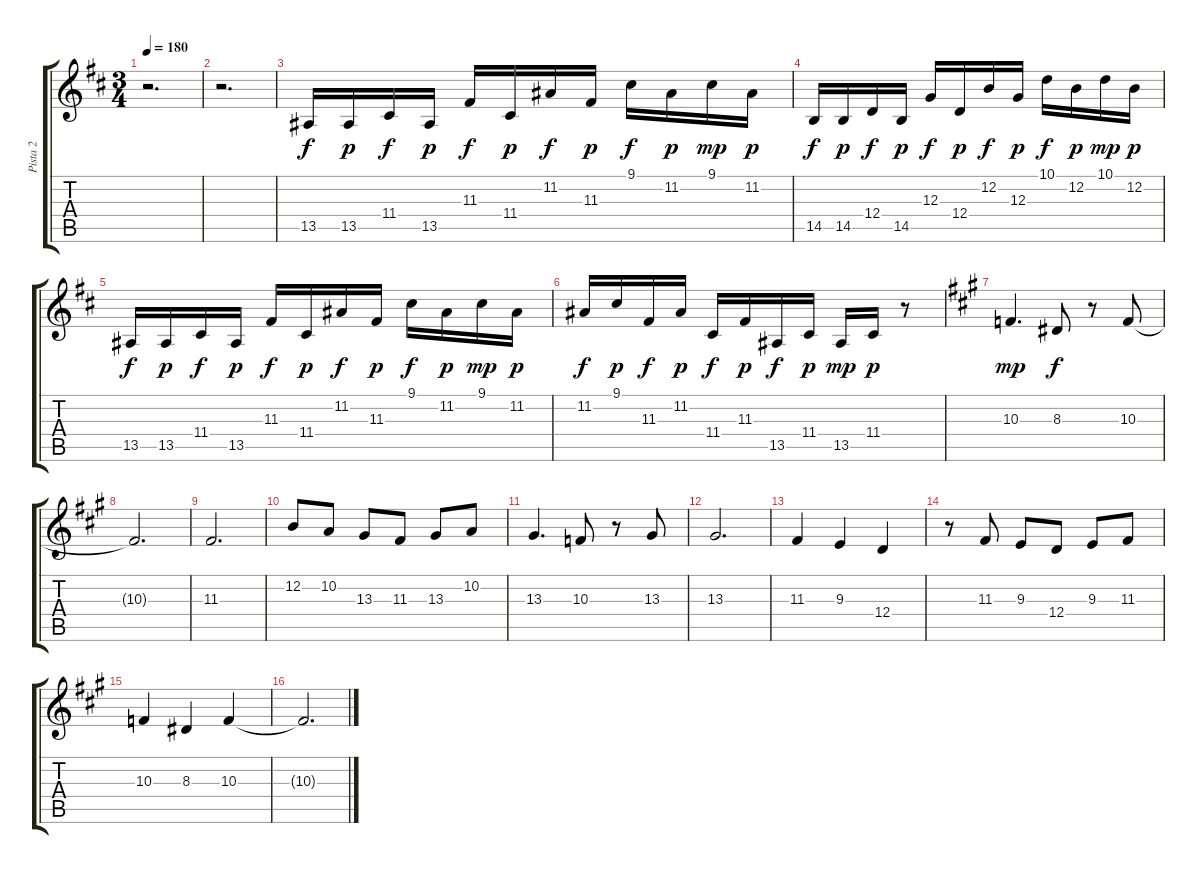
\track ("Pista 2" "Pista 2") {instrument stringensemble1}
\staff {score tabs}
\tuning (E4 B3 G3 D3 A2 E2) {hide}
\ts (3 4)
\tempo 180
\clef g2
\ks d
r.2{d dy p} |
r.2{d} |
13.5.16{dy f} 13.5.16{dy p} 11.4.16{dy f} 13.5.16{dy p} 11.3.16{dy f} 11.4.16{dy p} 11.2.16{dy f} 11.3.16{dy p} 9.1.16{dy f} 11.2.16{dy p} 9.1.16{dy mp} 11.2.16{dy p} |
14.5.16{dy f} 14.5.16{dy p} 12.4.16{dy f} 14.5.16{dy p} 12.3.16{dy f} 12.4.16{dy p} 12.2.16{dy f} 12.3.16{dy p} 10.1.16{dy f} 12.2.16{dy p} 10.1.16{dy mp} 12.2.16{dy p} |
13.5.16{dy f} 13.5.16{dy p} 11.4.16{dy f} 13.5.16{dy p} 11.3.16{dy f} 11.4.16{dy p} 11.2.16{dy f} 11.3.16{dy p} 9.1.16{dy f} 11.2.16{dy p} 9.1.16{dy mp} 11.2.16{dy p} |
11.2.16{dy f} 9.1.16{dy p} 11.3.16{dy f} 11.2.16{dy p} 11.4.16{dy f} 11.3.16{dy p} 13.5.16{dy f} 11.4.16{dy p} 13.5.16{dy mp} 11.4.16{dy p} r.8 |
\ks a
10.3.4{d dy mp} 8.3.8{dy f} r.8 10.3.8 |
10.3{t}.2{d} |
11.3.2{d} |
12.2.8 10.2.8 13.3.8 11.3.8 13.3.8 10.2.8 |
13.3.4{d} 10.3.8 r.8 13.3.8 |
13.3.2{d} |
11.3.4 9.3.4 12.4.4 |
r.8 11.3.8 9.3.8 12.4.8 9.3.8 11.3.8 |
10.3.4 8.3.4 10.3.4 |
10.3{t}.2{d}
